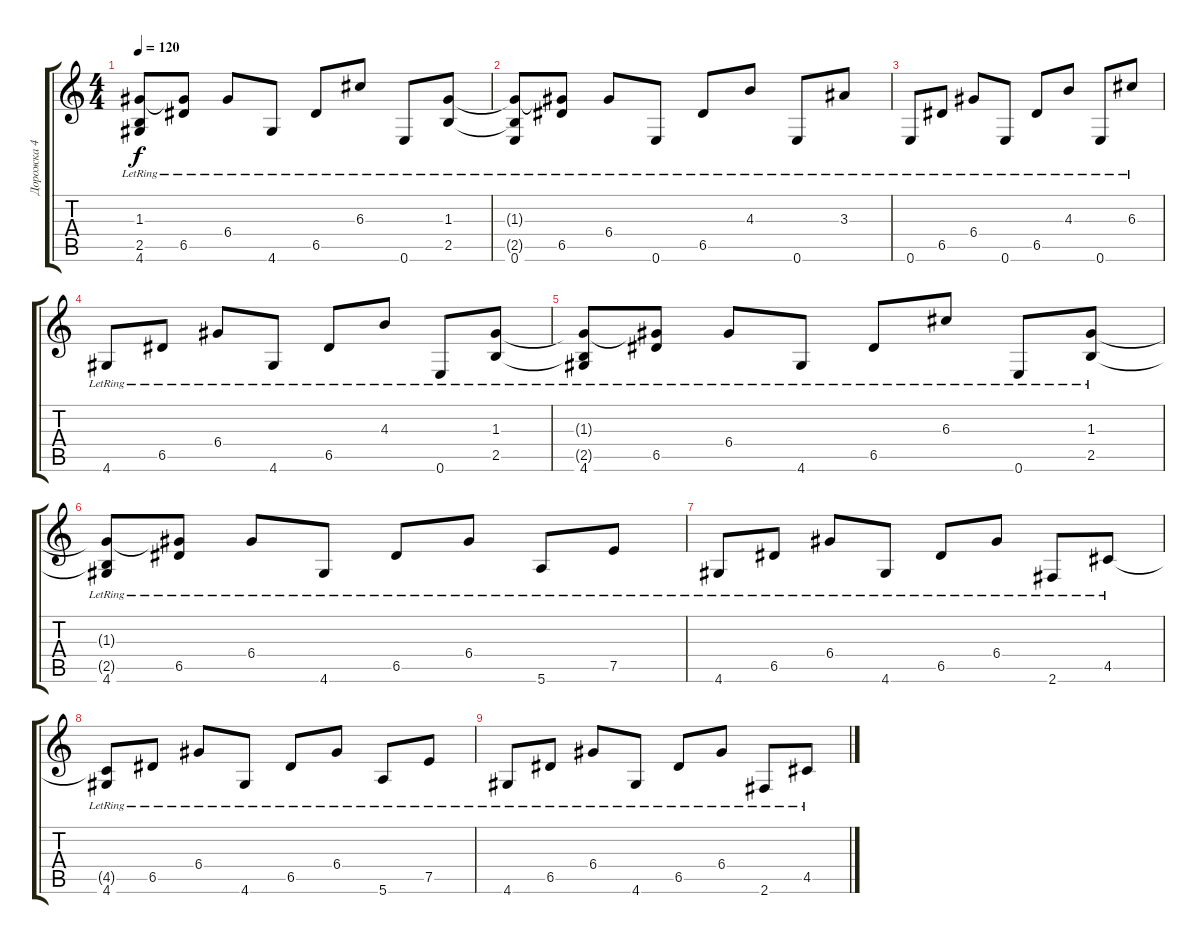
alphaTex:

\track ("Дорожка 4" "Дорожка 4") {instrument electricguitarclean}
\staff {score tabs}
\tuning (E4 B3 G3 D3 A2 E2) {hide}
\ts (4 4)
\tempo 120
\clef g2
\ks c
(1.3{t} 2.5{t} 4.6{lr}).8{dy f} (1.3{t} 6.5{lr}).8 6.4{lr}.8 4.6{lr}.8 6.5{lr}.8 6.3{lr}.8 0.6{lr}.8 (1.3 2.5{lr}).8 |
(1.3{t} 2.5{t} 0.6{lr}).8 (1.3{t} 6.5{lr}).8 6.4{lr}.8 0.6{lr}.8 6.5{lr}.8 4.3{lr}.8 0.6{lr}.8 3.3{lr}.8 |
0.6{lr}.8 6.5{lr}.8 6.4{lr}.8 0.6{lr}.8 6.5{lr}.8 4.3{lr}.8 0.6{lr}.8 6.3{lr}.8 |
4.6{lr}.8 6.5{lr}.8 6.4{lr}.8 4.6{lr}.8 6.5{lr}.8 4.3{lr}.8 0.6{lr}.8 (1.3 2.5{lr}).8 |
(1.3{t} 2.5{t} 4.6{lr}).8 (1.3{t} 6.5{lr}).8 6.4{lr}.8 4.6{lr}.8 6.5{lr}.8 6.3{lr}.8 0.6{lr}.8 (1.3 2.5{lr}).8 |
(1.3{t} 2.5{t} 4.6{lr}).8 (1.3{t} 6.5{lr}).8 6.4{lr}.8 4.6{lr}.8 6.5{lr}.8 6.4{lr}.8 5.6{lr}.8 7.5{lr}.8 |
4.6{lr}.8 6.5{lr}.8 6.4{lr}.8 4.6{lr}.8 6.5{lr}.8 6.4{lr}.8 2.6{lr}.8 4.5{lr}.8 |
(4.5{t} 4.6{lr}).8 6.5{lr}.8 6.4{lr}.8 4.6{lr}.8 6.5{lr}.8 6.4{lr}.8 5.6{lr}.8 7.5{lr}.8 |
4.6{lr}.8 6.5{lr}.8 6.4{lr}.8 4.6{lr}.8 6.5{lr}.8 6.4{lr}.8 2.6{lr}.8 4.5{lr}.8
